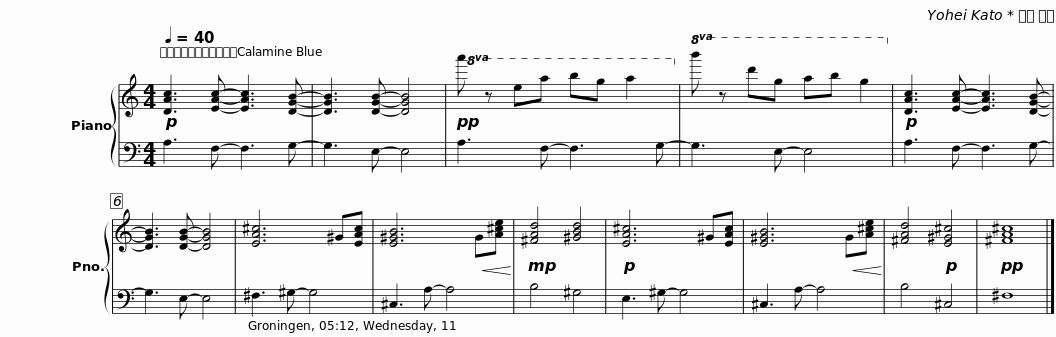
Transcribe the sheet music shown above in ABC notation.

X:1
%%score { 1 | 2 }
L:1/8
Q:1/4=40
M:4/4
I:linebreak $
K:C
V:1 treble
V:2 bass
V:1
!p! [DAc]3 [EAc]- [EAc]3 [DGB]- | [DGB]3 [DGB]- [DGB]4 |!pp!!8va(! a' z e'a' b'g' a'2!8va)! |!8va(! b' z d''g' a'b' g'2!8va)! |!p! [DAc]3 [EAc]- [EAc]3 [DGB]- | %5
 [DGB]3 [DGB]- [DGB]4 |$ [EA^c]6 ^G[EAc] | [E^GB]6!<(! G[A^ce]!<)! |!mp! [^FAd]4 [^GBd]4 |!p! [EA^c]6 ^G[EAc] | %10
 [E^GB]6!<(! G[A^ce]!<)! | [^FAd]4!p! [E^G^c]4 |!pp! [^FA^c]8 |] %13
V:2
 A,3 F,- F,3 G,- | G,3 E,- E,4 | A,3 F,- F,3 G,- | G,3 E,- E,4 | A,3 F,- F,3 G,- | %5
 G,3 E,- E,4 |$ ^F,3 ^G,- G,4 | ^C,3 A,- A,4 | B,4 ^G,4 | E,3 ^G,- G,4 | %10
 ^C,3 A,- A,4 | B,4 ^C,4 | ^F,8 |] %13
